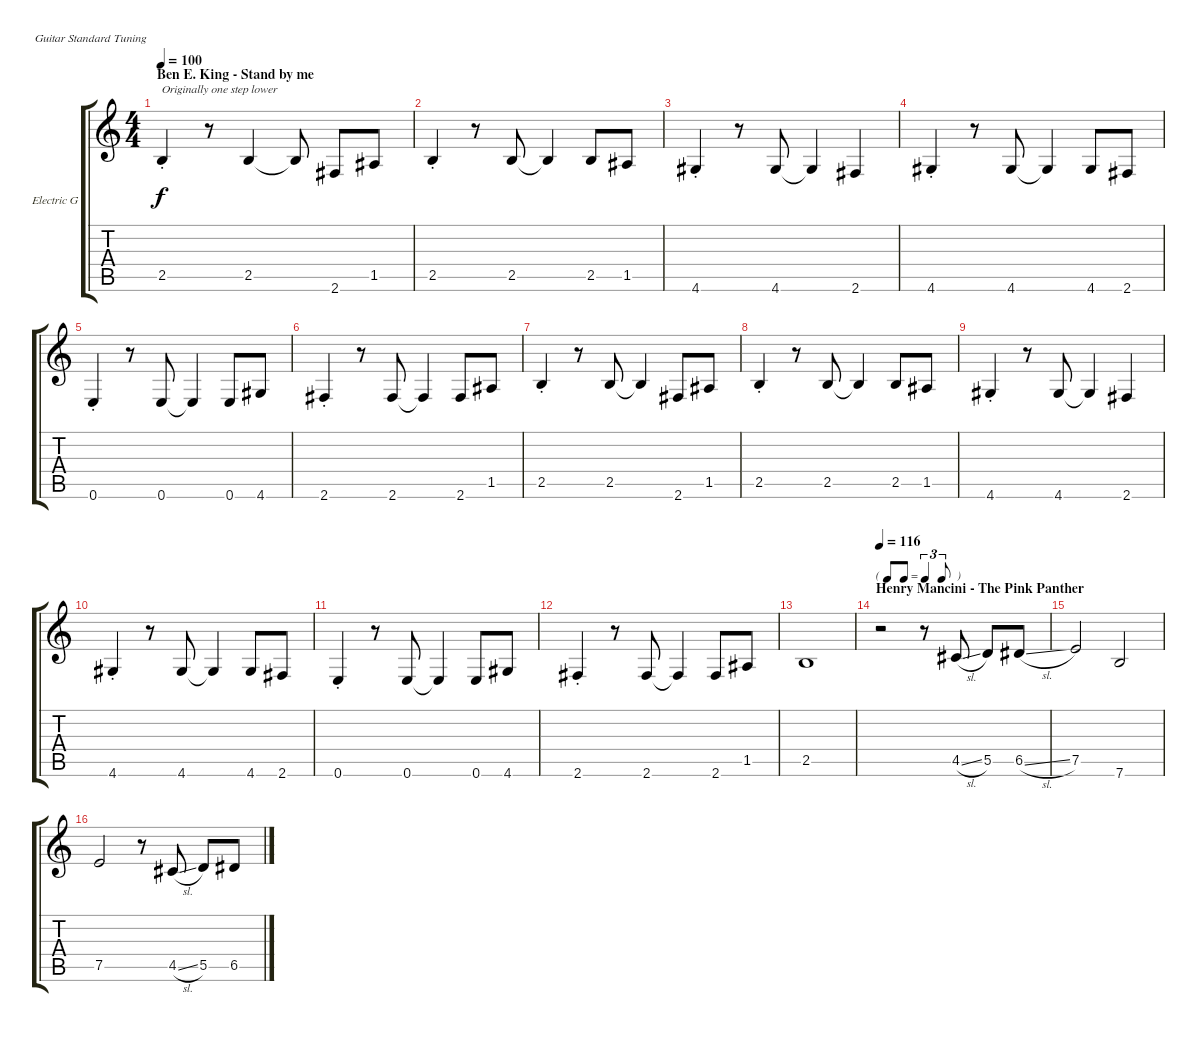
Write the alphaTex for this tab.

\defaultSystemsLayout 4
\bracketExtendMode groupsimilarinstruments
\firstSystemTrackNameOrientation horizontal
\otherSystemsTrackNameOrientation horizontal
\track ("Electric Guitar" "Electric G") {instrument electricguitarclean}
\staff {score tabs}
\tuning (E4 B3 G3 D3 A2 E2)
\ts (4 4)
\section ("" "Ben E. King - Stand by me")
\tempo 100
\clef g2
\ks c
2.5{st}.4{txt "Originally one step lower" dy f instrument electricguitarclean} r.8 2.5.4 2.5{t}.8 2.6.8 1.5.8 |
2.5{st}.4 r.8 2.5.8 2.5{t}.4 2.5.8 1.5.8 |
4.6{st}.4 r.8 4.6.8 4.6{t}.4 2.6.4 |
4.6{st}.4 r.8 4.6.8 4.6{t}.4 4.6.8 2.6.8 |
0.6{st}.4 r.8 0.6.8 0.6{t}.4 0.6.8 4.6.8 |
2.6{st}.4 r.8 2.6.8 2.6{t}.4 2.6.8 1.5.8 |
2.5{st}.4 r.8 2.5.8 2.5{t}.4 2.6.8 1.5.8 |
2.5{st}.4 r.8 2.5.8 2.5{t}.4 2.5.8 1.5.8 |
4.6{st}.4 r.8 4.6.8 4.6{t}.4 2.6.4 |
4.6{st}.4 r.8 4.6.8 4.6{t}.4 4.6.8 2.6.8 |
0.6{st}.4 r.8 0.6.8 0.6{t}.4 0.6.8 4.6.8 |
2.6{st}.4 r.8 2.6.8 2.6{t}.4 2.6.8 1.5.8 |
2.5.1 |
\tf triplet8th
\section ("" "Henry Mancini - The Pink Panther")
\tempo 116
r.2 r.8 4.5{sl}.8 5.5.8 6.5{sl}.8 |
7.5.2 7.6.2 |
7.5.2 r.8 4.5{sl}.8 5.5.8 6.5{sl}.8
